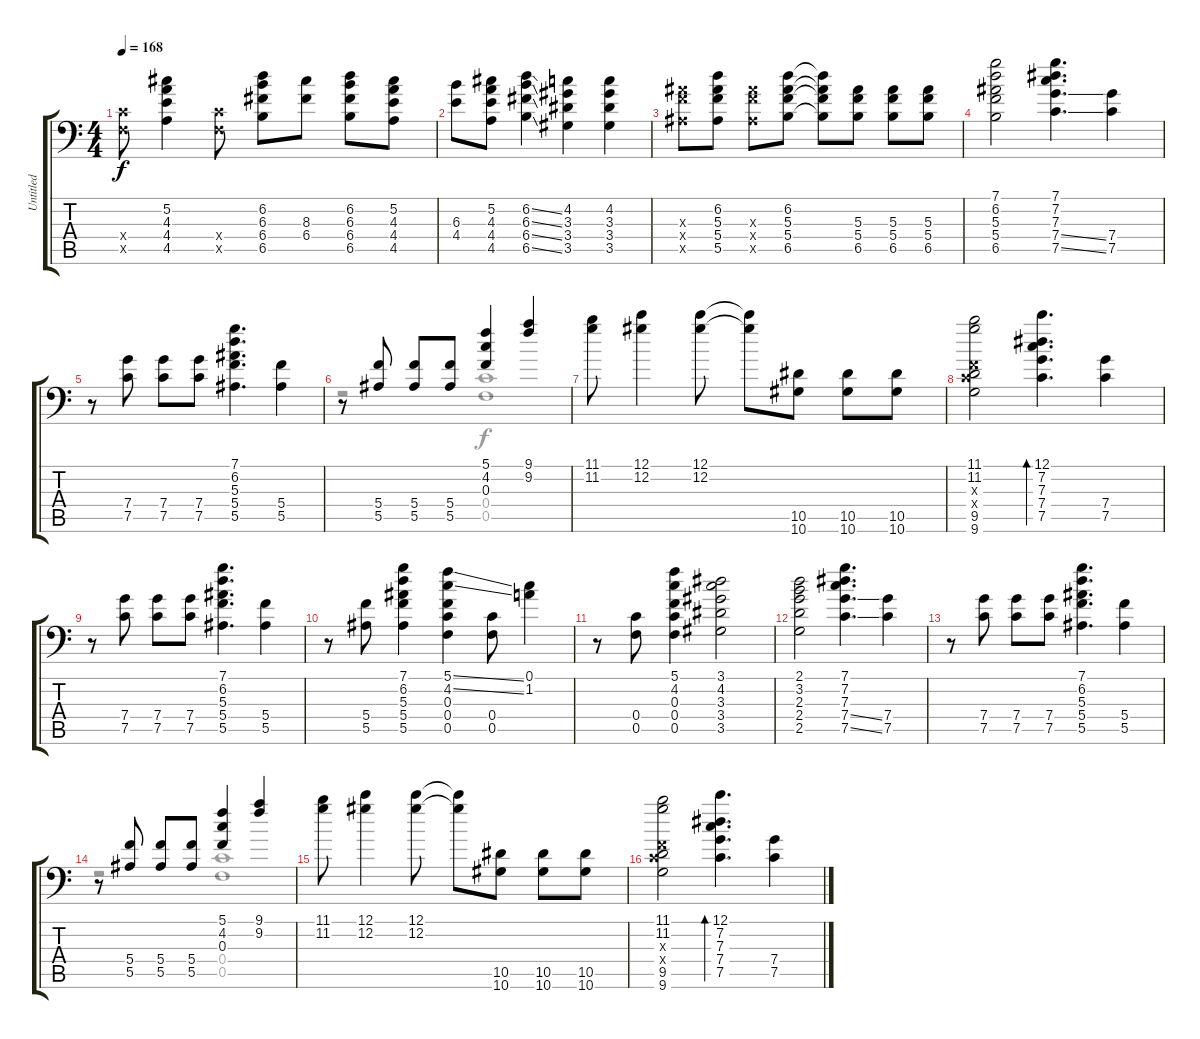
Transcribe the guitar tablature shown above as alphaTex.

\track ("Untitled" "Untitled") {instrument acousticguitarnylon}
\staff {score tabs}
\tuning (C4 Ab3 F3 C3 F2 Bb1) {hide}
\voice
\ts (4 4)
\tempo 168
\clef f4
\ks c
(0.4{x} 0.5{x}).8{dy f} (5.2 4.3 4.4 4.5).4 (0.4{x} 0.5{x}).8 (6.2 6.3 6.4 6.5).8 (8.3 6.4).8 (6.2 6.3 6.4 6.5).8 (5.2 4.3 4.4 4.5).8 |
(6.3 4.4).8 (5.2 4.3 4.4 4.5).8 (6.2{ss} 6.3{ss} 6.4{ss} 6.5{ss}).4 (4.2 3.3 3.4 3.5).4 (4.2 3.3 3.4 3.5).4 |
(5.3{x} 5.4{x} 5.5{x}).8 (6.2 5.3 5.4 5.5).8 (5.3{x} 5.4{x} 5.5{x}).8 (6.2 5.3 5.4 6.5).8 (6.2{t} 5.3{t} 5.4{t} 6.5{t}).8 (5.3 5.4 6.5).8 (5.3 5.4 6.5).8 (5.3 5.4 6.5).8 |
(7.1 6.2 5.3 5.4 6.5).2 (7.1 7.2 7.3 7.4{ss} 7.5{ss}).4{d} (7.4 7.5).4 |
r.8 (7.4 7.5).8 (7.4 7.5).8 (7.4 7.5).8 (7.1 6.2 5.3 5.4 5.5).4{d} (5.4 5.5).4 |
r.8 (5.4 5.5).8 (5.4 5.5).8 (5.4 5.5).8 (5.1 4.2 0.3).4 (9.1 9.2).4 |
(11.1 11.2).8 (12.1 12.2).4 (12.1 12.2).8 (12.1{t} 12.2{t}).8 (10.5 10.6).8 (10.5 10.6).8 (10.5 10.6).8 |
(11.1 11.2 0.3{x} 0.4{x} 9.5 9.6).2 (12.1 7.2 7.3 7.4 7.5).4{d bd 120} (7.4 7.5).4 |
r.8 (7.4 7.5).8 (7.4 7.5).8 (7.4 7.5).8 (7.1 6.2 5.3 5.4 5.5).4{d} (5.4 5.5).4 |
r.8 (5.4 5.5).8 (7.1 6.2 5.3 5.4 5.5).4 (5.1{ss} 4.2{ss} 0.3 0.4 0.5).4 (0.4 0.5).8 (0.1 1.2).4 |
r.8 (0.4 0.5).8 (5.1 4.2 0.3 0.4 0.5).4 (3.1 4.2 3.3 3.4 3.5).2 |
(2.1 3.2 2.3 2.4 2.5).2 (7.1 7.2 7.3 7.4{ss} 7.5{ss}).4{d} (7.4 7.5).4 |
r.8 (7.4 7.5).8 (7.4 7.5).8 (7.4 7.5).8 (7.1 6.2 5.3 5.4 5.5).4{d} (5.4 5.5).4 |
r.8 (5.4 5.5).8 (5.4 5.5).8 (5.4 5.5).8 (5.1 4.2 0.3).4 (9.1 9.2).4 |
(11.1 11.2).8 (12.1 12.2).4 (12.1 12.2).8 (12.1{t} 12.2{t}).8 (10.5 10.6).8 (10.5 10.6).8 (10.5 10.6).8 |
(11.1 11.2 0.3{x} 0.4{x} 9.5 9.6).2 (12.1 7.2 7.3 7.4 7.5).4{d bd 120} (7.4 7.5).4
\voice
\clef f4
\ottava regular
\simile none
\ks c
|
|
|
|
|
r.2 (0.4 0.5).1 |
|
|
|
|
|
|
|
r.2 (0.4 0.5).1 |
|
